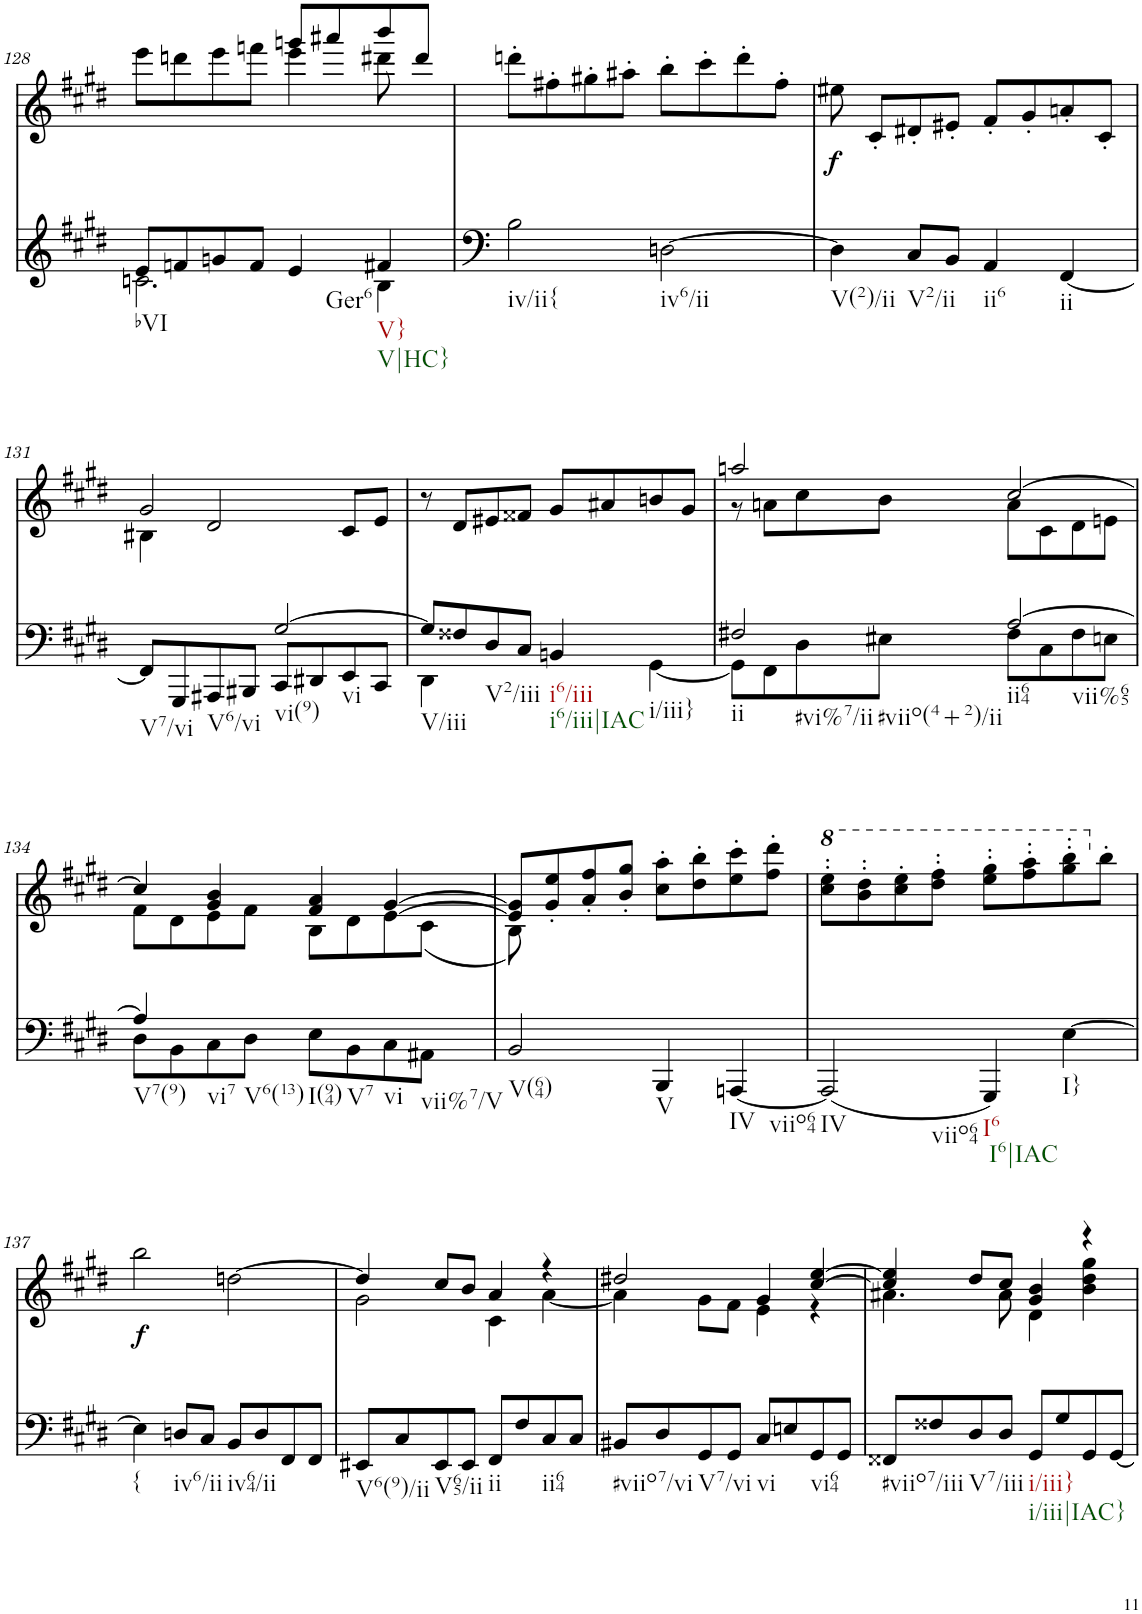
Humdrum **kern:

**kern	**kern	**text	**dynam
*part2	*part1	*part1	*part1
*staff2	*staff1	*staff1	*staff1
*I"Piano	*I"Piano	*	*
*I'Pno	*I'Pno	*	*
!!LO:PB:g=z
*clefF4	*clefF4	*	*
*k[f#c#g#d#]	*k[f#c#g#d#]	*	*
*E:	*E:	*	*
*M2/2	*M2/2	*	*
*met(c|)	*met(c|)	*	*
=128	=128	=128	=128
*^	*^	*	*
!LO:TX:b:t=bVI	!	!	!	!	!
8e/L	2.cn\	8eee\L	2ryy	.	.
8fn/	.	8dddn\	.	.	.
8gn/	.	8eee\	.	.	.
8f/J	.	8fffn\J	.	.	.
!LO:TX:b:t=Ger6	!	!	!	!	!
4e/	.	8gggn/L	4eee\	.	.
.	.	8aaa#X/	.	.	.
!LO:TX:b:t=V}	!	!	!	!	!
!LO:TX:b:t=V|HC}	!	!	!	!	!
4f#X/	4B\	8bbb/	8ddd#X\	.	.
.	.	8ddd#/J	8ryy	.	.
*v	*v	*	*	*	*
=129	=129	=129	=129	=129
!LO:TX:b:t=iv/ii{	!	!	!	!
*	*v	*v	*	*
2B\	8dddn'\L	.	.
.	8ff#X'\	.	.
.	8gg#X'\	.	.
.	8aa#X'\J	.	.
!LO:TX:b:t=iv6/ii	!	!	!
[2Dn\	8bb'\L	.	.
.	8ccc#'\	.	.
.	8ddd'\	.	.
.	8ff#'\J	.	.
=130	=130	=130	=130
!LO:TX:b:t=V(2)/ii	!	!	!
!	!	!	!LO:DY:b
4D\]	8ee#X\	.	f
.	8c#'/L	.	.
!LO:TX:b:t=V2/ii	!	!	!
8C#/L	8d#X'/	.	.
8BB/J	8e#X'/J	.	.
!LO:TX:b:t=ii6	!	!	!
4AA/	8f#'/L	.	.
.	8g#'/	.	.
!LO:TX:b:t=ii	!	!	!
[<4FF#/	8an'/	.	.
.	8c#'/J	.	.
!!LO:LB:g=z
=131	=131	=131	=131
*^	*^	*	*
!LO:TX:b:t=V7/vi	!	!	!	!	!
!LO:TX:b:t=V6/vi	!	!	!	!	!
2ryy	8FF#/L]	2g#/	4B#X\	.	.
.	8GGG#/	.	.	.	.
.	8AAA#X/	.	2d#/	.	.
.	8BBB#X/J	.	.	.	.
!LO:TX:b:t=vi(9)	!	!	!	!	!
!LO:TX:b:t=vi	!	!	!	!	!
[2G#/	8CC#/L	2ryy	.	.	.
.	8DD#X/	.	.	.	.
.	8EE/	.	8c#/L	.	.
.	8CC#/J	.	8e/J	.	.
=132	=132	=132	=132	=132	=132
!LO:TX:b:t=V/iii	!	!	!	!	!
*	*	*v	*v	*	*
8G#/L]	4DD#\	8r	.	.
8F##X/	.	8d#/L	.	.
!LO:TX:b:t=V2/iii	!	!	!	!
8D#/	2ryy	8e#X/	.	.
8C#/J	.	8f##X/J	.	.
!LO:TX:b:t=i6/iii	!	!	!	!
!LO:TX:b:t=i6/iii|IAC	!	!	!	!
4BBn/	.	8g#/L	.	.
.	.	8a#X/	.	.
!LO:TX:b:t=i/iii}	!	!	!	!
4ryy	[4GG#\	8bn/	.	.
.	.	8g#/J	.	.
=133	=133	=133	=133	=133
*	*	*^	*	*
!LO:TX:b:t=ii	!	!	!	!	!
!LO:TX:b:t=#vi%7/ii	!	!	!	!	!
!LO:TX:b:t=#viio(4+2)/ii	!	!	!	!	!
2F#X/	8GG#\L]	2aan/	8r	.	.
.	8FF#\	.	8an\L	.	.
.	8D#\	.	8cc#\	.	.
.	8E#X\J	.	8b\J	.	.
!LO:TX:b:t=ii64	!	!	!	!	!
!LO:TX:b:t=vii%65	!	!	!	!	!
[2A/	8F#\L	[2cc#/	8a\L	.	.
.	8C#\	.	8c#\	.	.
.	8F#\	.	8d#\	.	.
.	8En\J	.	8en\J	.	.
!!LO:LB:g=z	!!
=134	=134	=134	=134	=134	=134
!LO:TX:b:t=V7(9)	!	!	!	!	!
4A/]	8D#\L	4cc#/]	8f#\L	.	.
.	8BB\	.	8d#\	.	.
!LO:TX:b:t=vi7	!	!	!	!	!
!LO:TX:b:t=V6(13)	!	!	!	!	!
!LO:TX:b:t=I(94)	!	!	!	!	!
!LO:TX:b:t=V7	!	!	!	!	!
2ryy	8C#\	4g#/ 4b/	8e\	.	.
.	8D#\J	.	8f#\J	.	.
.	8E\L	4f#/ 4a/	8B\L	.	.
.	8BB\	.	8d#\	.	.
!LO:TX:b:t=vi	!	!	!	!	!
!LO:TX:b:t=vii%7/V	!	!	!	!	!
4ryy	8C#\	[4g#/	[>8e\	.	.
.	8AA#X\J	.	(8c#\J	.	.
=135	=135	=135	=135	=135	=135
!LO:TX:b:t=V(64)	!	!	!	!	!
*v	*v	*	*	*	*
2BB/	8e/] 8g#/]L	8B\)	.	.
.	8g#/'< 8ee/'<	2..ryy	.	.
.	8a/'< 8ff#/'<	.	.	.
.	8b/'< 8gg#/'<J	.	.	.
!LO:TX:b:t=V	!	!	!	!
4BBB/	8cc#\'> 8aa\'>L	.	.	.
.	8dd#\'> 8bb\'>	.	.	.
!LO:TX:b:t=IV	!	!	!	!
!LO:TX:b:t=viio64	!	!	!	!
[4AAAn/	8ee\'> 8ccc#\'>	.	.	.
.	8ff#\'> 8ddd#\'>J	.	.	.
*	*v	*v	*	*
=136	=136	=136	=136
*	*8va	*	*
!LO:TX:b:t=IV	!	!	!
!LO:TX:b:t=viio64	!	!	!
(2AAA/]	8ccc#\' 8eee\'L	.	.
.	8bb\' 8ddd#\'	.	.
.	8ccc#\' 8eee\'	.	.
.	8ddd#\' 8fff#\'J	.	.
!LO:TX:b:t=I6	!	!	!
!LO:TX:b:t=I6|IAC	!	!	!
4GGG#/)	8eee\' 8ggg#\'L	.	.
.	8fff#\' 8aaa\'	.	.
!LO:TX:b:t=I}	!	!	!
[4E\	8ggg#\' 8bbb\'	.	.
*	*X8va	*	*
.	8bb'\J	.	.
!!LO:LB:g=z
=137	=137	=137	=137
!LO:TX:b:t={	!	!	!
!	!	!LO:LY:b	!
4E\]	2bb\	.	.
!LO:TX:b:t=iv6/ii	!	!	!
8Dn/L	.	.	.
8C#/J	.	.	.
!LO:TX:b:t=iv64/ii	!	!	!
8BB/L	[>2ddn\	.	.
8D/	.	.	.
8FF#/	.	.	.
8FF#/J	.	.	.
=138	=138	=138	=138
*	*^	*	*
!LO:TX:b:t=V6(9)/ii	!	!	!	!
8EE#X/L	4dd/]	2g#\	.	.
8C#/	.	.	.	.
!LO:TX:b:t=V65/ii	!	!	!	!
8EE#/	8cc#/L	.	.	.
8EE#/J	8b/J	.	.	.
!LO:TX:b:t=ii	!	!	!	!
8FF#/L	4a/	4c#\	.	.
8F#/	.	.	.	.
!LO:TX:b:t=ii64	!	!	!	!
8C#/	4r	[4a\	.	.
8C#/J	.	.	.	.
=139	=139	=139	=139	=139
!LO:TX:b:t=#viio7/vi	!	!	!	!
8BB#X/L	2dd#X/	4a\]	.	.
8D#/	.	.	.	.
!LO:TX:b:t=V7/vi	!	!	!	!
8GG#/	.	8g#\L	.	.
8GG#/J	.	8f#\J	.	.
!LO:TX:b:t=vi	!	!	!	!
8C#/L	4g#/	4e\	.	.
8En/	.	.	.	.
!LO:TX:b:t=vi64	!	!	!	!
8GG#/	[4cc#/ [4ee/	4r	.	.
8GG#/J	.	.	.	.
=140	=140	=140	=140	=140
!LO:TX:b:t=#viio7/iii	!	!	!	!
8FF##X/L	4cc#/] 4ee/]	4.a#X\	.	.
8F##X/	.	.	.	.
!LO:TX:b:t=V7/iii	!	!	!	!
8D#/	8dd#/L	.	.	.
8D#/J	8cc#/J	8a#\	.	.
!LO:TX:b:t=i/iii}	!	!	!	!
!LO:TX:b:t=i/iii|IAC}	!	!	!	!
8GG#/L	4g#/ 4b/	4d#\	.	.
8G#/	.	.	.	.
8GG#/	4r	4b\ 4dd#\ 4gg#\	.	.
[8GG#/J	.	.	.	.
*	*v	*v	*	*
=	=	=	=
*-	*-	*-	*-
